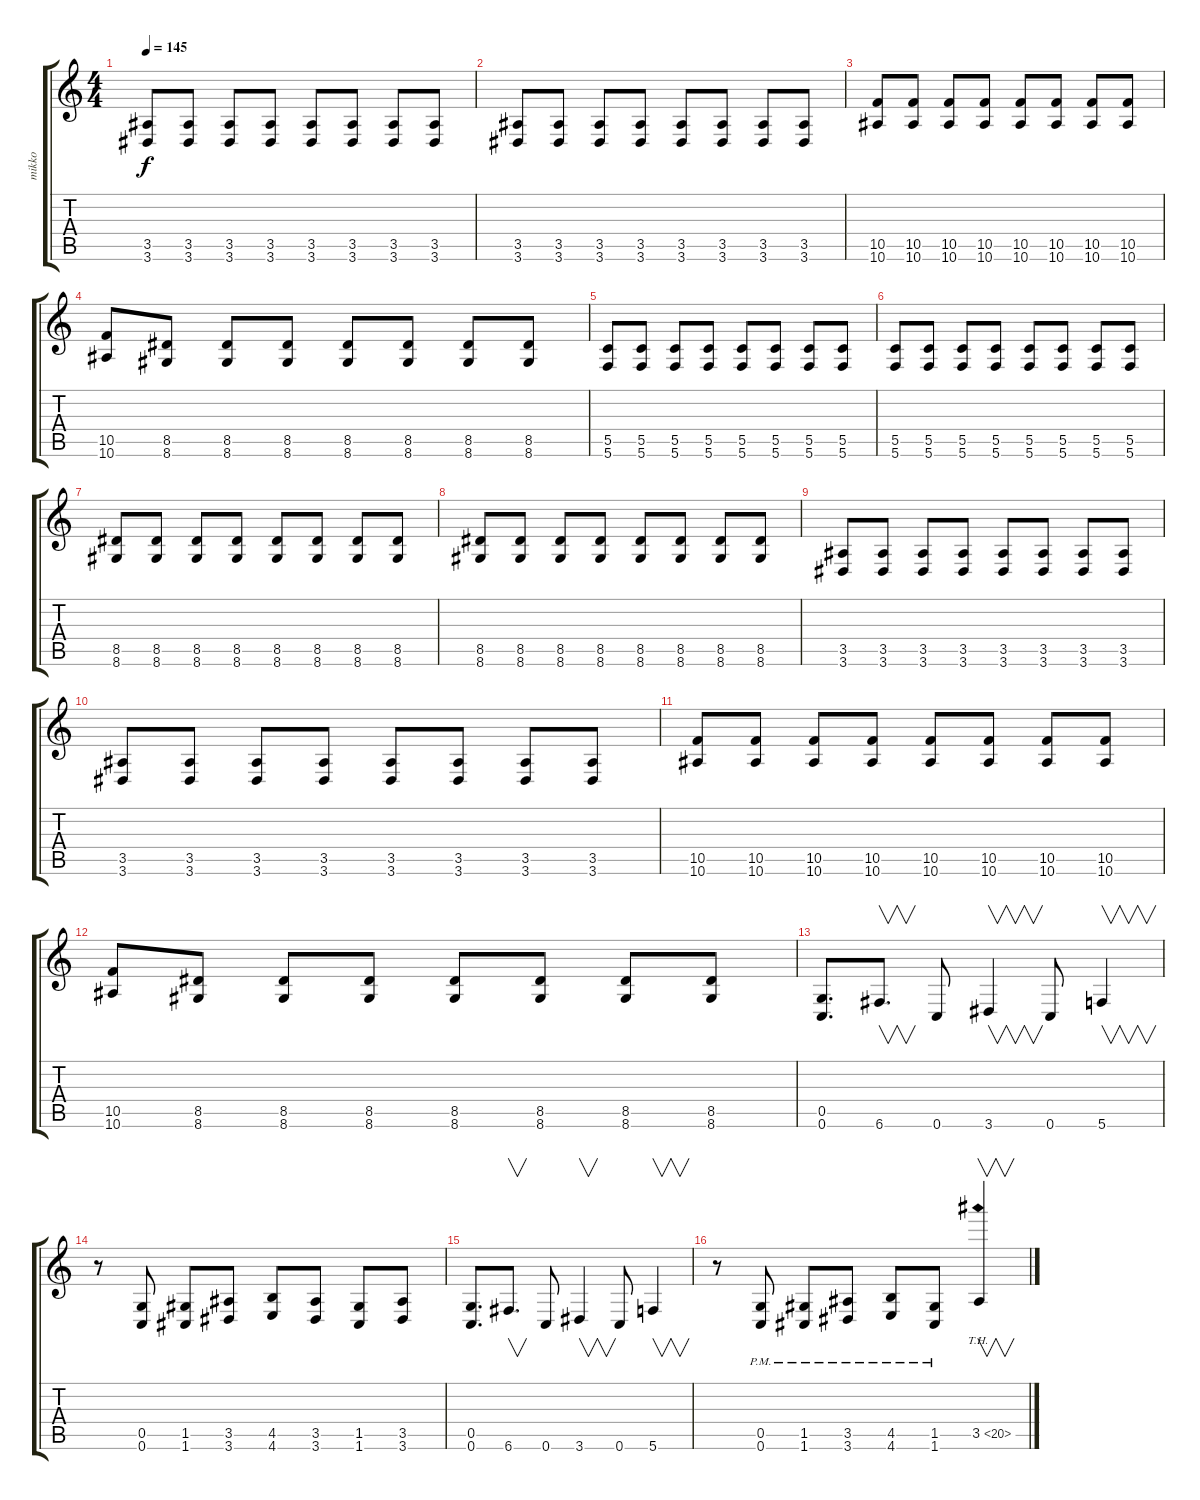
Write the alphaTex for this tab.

\track ("mikko" "mikko") {instrument distortionguitar}
\staff {score tabs}
\tuning (D4 A3 F3 C3 G2 C2) {hide}
\ts (4 4)
\tempo 145
\clef g2
\ks c
(3.5 3.6).8{dy f} (3.5 3.6).8 (3.5 3.6).8 (3.5 3.6).8 (3.5 3.6).8 (3.5 3.6).8 (3.5 3.6).8 (3.5 3.6).8 |
(3.5 3.6).8 (3.5 3.6).8 (3.5 3.6).8 (3.5 3.6).8 (3.5 3.6).8 (3.5 3.6).8 (3.5 3.6).8 (3.5 3.6).8 |
(10.5 10.6).8 (10.5 10.6).8 (10.5 10.6).8 (10.5 10.6).8 (10.5 10.6).8 (10.5 10.6).8 (10.5 10.6).8 (10.5 10.6).8 |
(10.5 10.6).8 (8.5 8.6).8 (8.5 8.6).8 (8.5 8.6).8 (8.5 8.6).8 (8.5 8.6).8 (8.5 8.6).8 (8.5 8.6).8 |
(5.5 5.6).8 (5.5 5.6).8 (5.5 5.6).8 (5.5 5.6).8 (5.5 5.6).8 (5.5 5.6).8 (5.5 5.6).8 (5.5 5.6).8 |
(5.5 5.6).8 (5.5 5.6).8 (5.5 5.6).8 (5.5 5.6).8 (5.5 5.6).8 (5.5 5.6).8 (5.5 5.6).8 (5.5 5.6).8 |
(8.5 8.6).8 (8.5 8.6).8 (8.5 8.6).8 (8.5 8.6).8 (8.5 8.6).8 (8.5 8.6).8 (8.5 8.6).8 (8.5 8.6).8 |
(8.5 8.6).8 (8.5 8.6).8 (8.5 8.6).8 (8.5 8.6).8 (8.5 8.6).8 (8.5 8.6).8 (8.5 8.6).8 (8.5 8.6).8 |
(3.5 3.6).8 (3.5 3.6).8 (3.5 3.6).8 (3.5 3.6).8 (3.5 3.6).8 (3.5 3.6).8 (3.5 3.6).8 (3.5 3.6).8 |
(3.5 3.6).8 (3.5 3.6).8 (3.5 3.6).8 (3.5 3.6).8 (3.5 3.6).8 (3.5 3.6).8 (3.5 3.6).8 (3.5 3.6).8 |
(10.5 10.6).8 (10.5 10.6).8 (10.5 10.6).8 (10.5 10.6).8 (10.5 10.6).8 (10.5 10.6).8 (10.5 10.6).8 (10.5 10.6).8 |
(10.5 10.6).8 (8.5 8.6).8 (8.5 8.6).8 (8.5 8.6).8 (8.5 8.6).8 (8.5 8.6).8 (8.5 8.6).8 (8.5 8.6).8 |
(0.5 0.6).8{d} 6.6.8{v d} 0.6.8 3.6.4{v} 0.6.8 5.6.4{v} |
r.8 (0.5 0.6).8 (1.5 1.6).8 (3.5 3.6).8 (4.5 4.6).8 (3.5 3.6).8 (1.5 1.6).8 (3.5 3.6).8 |
(0.5 0.6).8{d} 6.6.8{v d} 0.6.8 3.6.4{v} 0.6.8 5.6.4{v} |
r.8 (0.5 0.6{pm}).8 (1.5 1.6{pm}).8 (3.5 3.6{pm}).8 (4.5 4.6{pm}).8 (1.5 1.6{pm}).8 3.5{th 17}.4{v}
